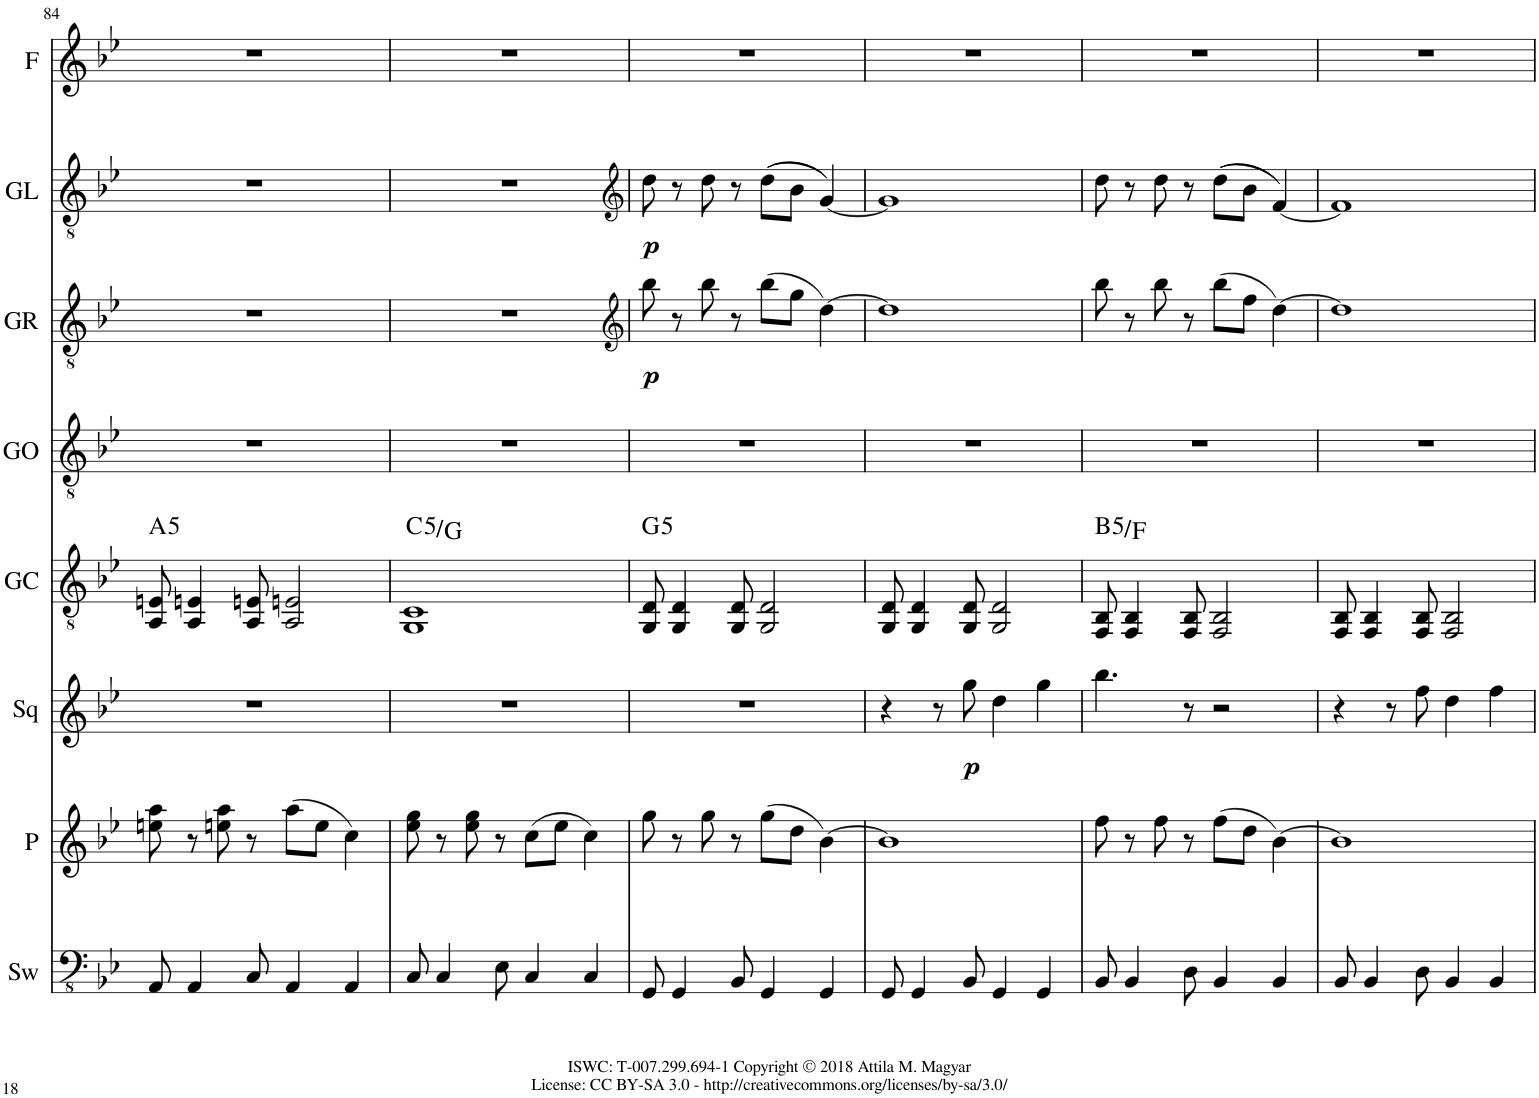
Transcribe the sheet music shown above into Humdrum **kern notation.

**kern	**kern	**kern	**dynam	**kern	**harte	**kern	**kern	**dynam	**kern	**dynam	**kern
*part8	*part7	*part6	*part6	*part5	*part5	*part4	*part3	*part3	*part2	*part2	*part1
*staff8	*staff7	*staff6	*staff6	*staff5	*	*staff4	*staff3	*staff3	*staff2	*staff2	*staff1
*I"Saw	*I"Piano	*I"Square	*	*I"Guitar Center	*	*I"Guitar Outro	*I"Guitar Right	*	*I"Guitar Left	*	*I"Flute
*I'Sw	*I'P	*I'Sq	*	*I'GC	*	*I'GO	*I'GR	*	*I'GL	*	*I'F
!!LO:PB:g=z
*clefFv4	*clefG2	*clefG2	*	*clefGv2	*	*clefGv2	*clefGv2	*	*clefGv2	*	*clefG2
*k[b-e-]	*k[b-e-]	*k[b-e-]	*	*k[b-e-]	*	*k[b-e-]	*k[b-e-]	*	*k[b-e-]	*	*k[b-e-]
*M4/4	*M4/4	*M4/4	*	*M4/4	*	*M4/4	*M4/4	*	*M4/4	*	*M4/4
=84	=84	=84	=84	=84	=84	=84	=84	=84	=84	=84	=84
!	!	!	!	!	!LO:H:kt=5	!	!	!	!	!	!
8AAA/	8een\ 8aa\	1r	.	8AA/ 8En/	A:(1,5)	1r	1r	.	1r	.	1r
4AAA/	8r	.	.	4AA/ 4En/	.	.	.	.	.	.	.
.	8een\ 8aa\	.	.	.	.	.	.	.	.	.	.
8CC/	8r	.	.	8AA/ 8En/	.	.	.	.	.	.	.
4AAA/	(8aa\L	.	.	2AA/ 2En/	.	.	.	.	.	.	.
.	8ee\J	.	.	.	.	.	.	.	.	.	.
4AAA/	4cc\)	.	.	.	.	.	.	.	.	.	.
=85	=85	=85	=85	=85	=85	=85	=85	=85	=85	=85	=85
!	!	!	!	!	!LO:H:kt=5	!	!	!	!	!	!
8CC/	8ee-\ 8gg\	1r	.	1GG 1C	C:(1,5)/5	1r	1r	.	1r	.	1r
4CC/	8r	.	.	.	.	.	.	.	.	.	.
.	8ee-\ 8gg\	.	.	.	.	.	.	.	.	.	.
8EE-\	8r	.	.	.	.	.	.	.	.	.	.
4CC/	(8cc\L	.	.	.	.	.	.	.	.	.	.
.	8ee-\J	.	.	.	.	.	.	.	.	.	.
4CC/	4cc\)	.	.	.	.	.	.	.	.	.	.
=86	=86	=86	=86	=86	=86	=86	=86	=86	=86	=86	=86
*	*	*	*	*	*	*	*clefG2	*	*clefG2	*	*
!	!	!	!	!	!LO:H:kt=5	!	!	!LO:DY:b	!	!LO:DY:b	!
8GGG/	8gg\	1r	.	8GG/ 8D/	G:(1,5)	1r	8bb-\	p	8dd\	p	1r
4GGG/	8r	.	.	4GG/ 4D/	.	.	8r	.	8r	.	.
.	8gg\	.	.	.	.	.	8bb-\	.	8dd\	.	.
8BBB-/	8r	.	.	8GG/ 8D/	.	.	8r	.	8r	.	.
4GGG/	(8gg\L	.	.	2GG/ 2D/	.	.	(8bb-\L	.	((8dd\L	.	.
.	8dd\J	.	.	.	.	.	8gg\J	.	8b-\J	.	.
4GGG/	[4b-\)	.	.	.	.	.	[4dd\)	.	[4g/))	.	.
=87	=87	=87	=87	=87	=87	=87	=87	=87	=87	=87	=87
8GGG/	1b-]	4r	.	8GG/ 8D/	.	1r	1dd]	.	1g]	.	1r
4GGG/	.	.	.	4GG/ 4D/	.	.	.	.	.	.	.
.	.	8r	.	.	.	.	.	.	.	.	.
!	!	!	!LO:DY:b	!	!	!	!	!	!	!	!
8BBB-/	.	8gg\	p	8GG/ 8D/	.	.	.	.	.	.	.
4GGG/	.	4dd\	.	2GG/ 2D/	.	.	.	.	.	.	.
4GGG/	.	4gg\	.	.	.	.	.	.	.	.	.
=88	=88	=88	=88	=88	=88	=88	=88	=88	=88	=88	=88
!	!	!	!	!	!LO:H:kt=5	!	!	!	!	!	!
8BBB-/	8ff\	4.bb-\	.	8FF/ 8BB-/	B:(1,5)/b5	1r	8bb-\	.	8dd\	.	1r
4BBB-/	8r	.	.	4FF/ 4BB-/	.	.	8r	.	8r	.	.
.	8ff\	.	.	.	.	.	8bb-\	.	8dd\	.	.
8DD\	8r	8r	.	8FF/ 8BB-/	.	.	8r	.	8r	.	.
4BBB-/	(8ff\L	2r	.	2FF/ 2BB-/	.	.	(8bb-\L	.	((8dd\L	.	.
.	8dd\J	.	.	.	.	.	8ff\J	.	8b-\J	.	.
4BBB-/	[4b-\)	.	.	.	.	.	[4dd\)	.	[4f/))	.	.
=89	=89	=89	=89	=89	=89	=89	=89	=89	=89	=89	=89
8BBB-/	1b-]	4r	.	8FF/ 8BB-/	.	1r	1dd]	.	1f]	.	1r
4BBB-/	.	.	.	4FF/ 4BB-/	.	.	.	.	.	.	.
.	.	8r	.	.	.	.	.	.	.	.	.
8DD\	.	8ff\	.	8FF/ 8BB-/	.	.	.	.	.	.	.
4BBB-/	.	4dd\	.	2FF/ 2BB-/	.	.	.	.	.	.	.
4BBB-/	.	4ff\	.	.	.	.	.	.	.	.	.
=	=	=	=	=	=	=	=	=	=	=	=
*-	*-	*-	*-	*-	*-	*-	*-	*-	*-	*-	*-
